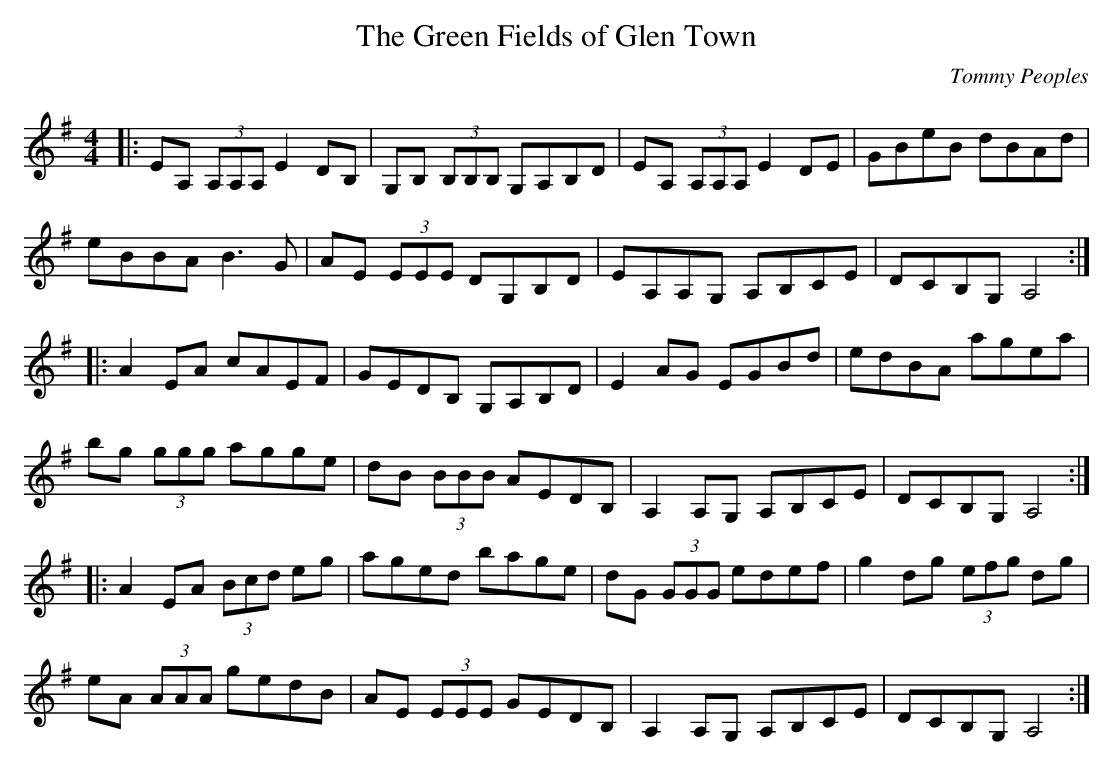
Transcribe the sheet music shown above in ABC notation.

X:1
T:The Green Fields of Glen Town
M:4/4
L:1/8
C:Tommy Peoples
K:Ador
|:EA, (3A,A,A, E2DB,|G,B, (3B,B,B, G,A,B,D|EA, (3A,A,A, E2DE|GBeB dBAd|
eBBA B3G|AE (3EEE DG,B,D|EA,A,G, A,B,CE|DCB,G, A,4:|
|:A2EA cAEF|GEDB, G,A,B,D|E2AG EGBd|edBA agea|
bg (3ggg agge|dB (3BBB AEDB,|A,2A,G, A,B,CE|DCB,G, A,4:|
|:A2EA (3Bcd eg|aged bage|dG (3GGG edef|g2dg (3efg dg|
eA (3AAA gedB|AE (3EEE GEDB,|A,2A,G, A,B,CE|DCB,G, A,4:|
